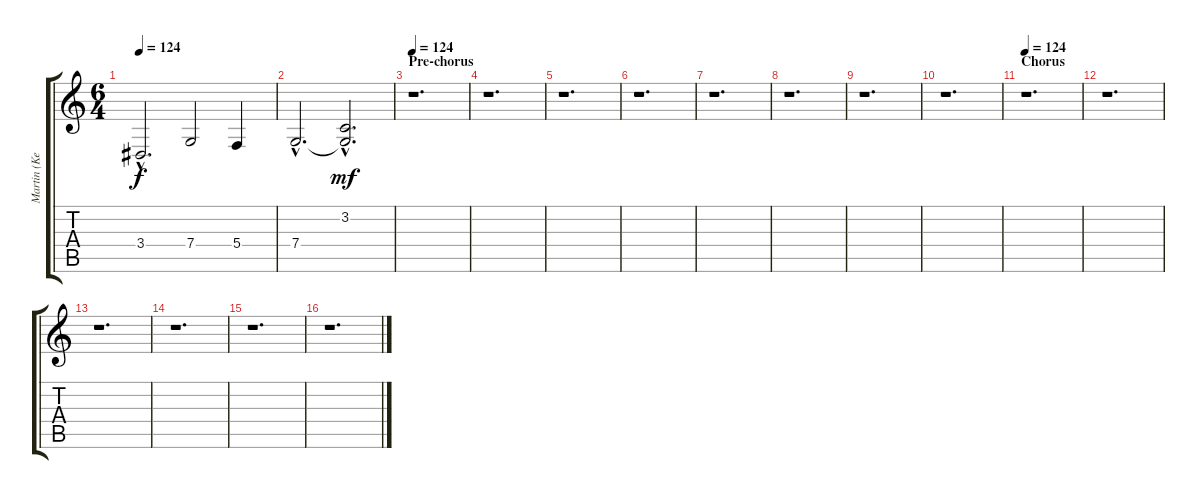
\track ("Martin (KeybMid)" "Martin (Ke") {instrument stringensemble1}
\staff {score tabs}
\tuning (D4 A3 F3 C3 G2 D2) {hide}
\ts (6 4)
\tempo 124
\clef g2
\ks c
3.4{hac}.2{d dy f} 7.4.2 5.4.4 |
7.4{hac}.2{d} (3.2{hac} 7.4{hac t}).2{d dy mf} |
\section ("" "Pre-chorus")
\tempo 124
r.1{d} |
r.1{d} |
r.1{d} |
r.1{d} |
r.1{d} |
r.1{d} |
r.1{d} |
r.1{d} |
\section ("" "Chorus")
\tempo 124
r.1{d} |
r.1{d} |
r.1{d} |
r.1{d} |
r.1{d} |
r.1{d}
